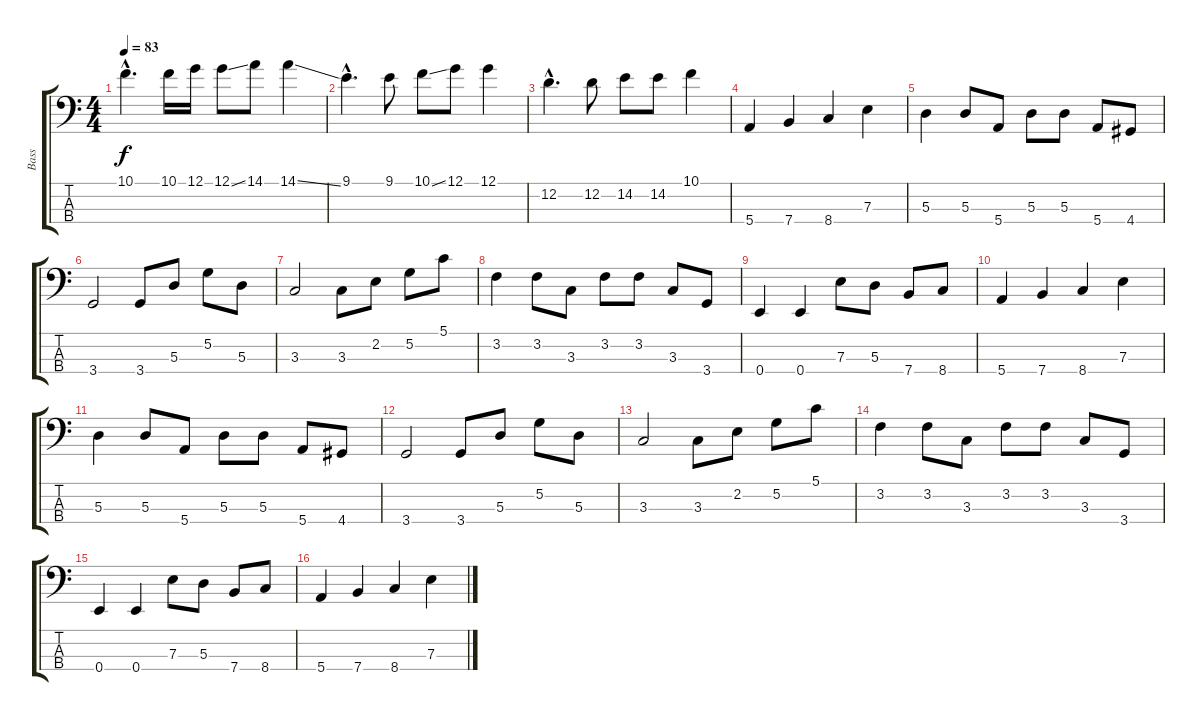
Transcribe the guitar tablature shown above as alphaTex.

\track ("Bass" "Bass") {instrument electricbassfinger}
\staff {score tabs}
\tuning (G2 D2 A1 E1) {hide}
\ts (4 4)
\tempo 83
\clef f4
\ks c
10.1{hac}.4{d dy f} 10.1.16 12.1.16 12.1{ss}.8 14.1.8 14.1{ss}.4 |
9.1{hac}.4{d} 9.1.8 10.1{ss}.8 12.1.8 12.1.4 |
12.2{hac}.4{d} 12.2.8 14.2.8 14.2.8 10.1.4 |
5.4.4 7.4.4 8.4.4 7.3.4 |
5.3.4 5.3.8 5.4.8 5.3.8 5.3.8 5.4.8 4.4.8 |
3.4.2 3.4.8 5.3.8 5.2.8 5.3.8 |
3.3.2 3.3.8 2.2.8 5.2.8 5.1.8 |
3.2.4 3.2.8 3.3.8 3.2.8 3.2.8 3.3.8 3.4.8 |
0.4.4 0.4.4 7.3.8 5.3.8 7.4.8 8.4.8 |
5.4.4 7.4.4 8.4.4 7.3.4 |
5.3.4 5.3.8 5.4.8 5.3.8 5.3.8 5.4.8 4.4.8 |
3.4.2 3.4.8 5.3.8 5.2.8 5.3.8 |
3.3.2 3.3.8 2.2.8 5.2.8 5.1.8 |
3.2.4 3.2.8 3.3.8 3.2.8 3.2.8 3.3.8 3.4.8 |
0.4.4 0.4.4 7.3.8 5.3.8 7.4.8 8.4.8 |
5.4.4 7.4.4 8.4.4 7.3.4
